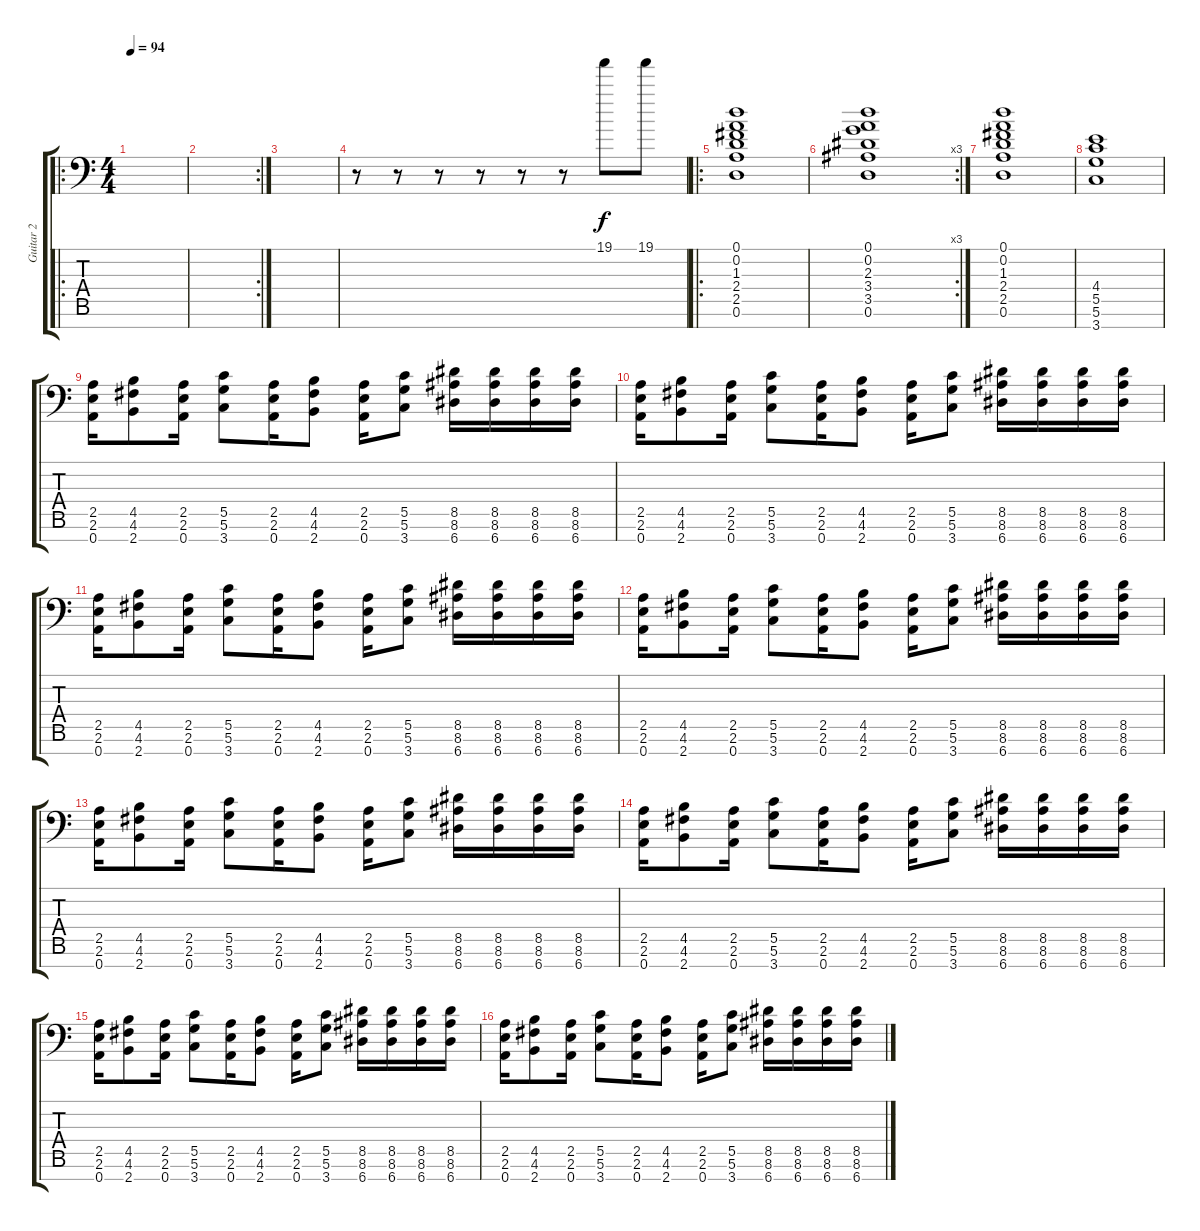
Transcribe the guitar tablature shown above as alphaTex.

\track ("Guitar 2" "Guitar 2") {instrument distortionguitar}
\staff {score tabs}
\tuning (D4 A3 F3 C3 G2 D2 A1) {hide}
\ro
\ts (4 4)
\tempo 94
\clef f4
\ks c
|
\rc 2
|
|
r.8 r.8 r.8 r.8 r.8 r.8 19.1.8{volume 4} 19.1.8 |
\ro
(0.1 0.2 1.3 2.4 2.5 0.6).1 |
\rc 3
(0.1 0.2 2.3 3.4 3.5 0.6).1 |
(0.1 0.2 1.3 2.4 2.5 0.6).1 |
(4.4 5.5 5.6 3.7).1 |
(2.5 2.6 0.7).16 (4.5 4.6 2.7).8 (2.5 2.6 0.7).16 (5.5 5.6 3.7).8 (2.5 2.6 0.7).16 (4.5 4.6 2.7).8 (2.5 2.6 0.7).16 (5.5 5.6 3.7).8 (8.5 8.6 6.7).16 (8.5 8.6 6.7).16 (8.5 8.6 6.7).16 (8.5 8.6 6.7).16 |
(2.5 2.6 0.7).16 (4.5 4.6 2.7).8 (2.5 2.6 0.7).16 (5.5 5.6 3.7).8 (2.5 2.6 0.7).16 (4.5 4.6 2.7).8 (2.5 2.6 0.7).16 (5.5 5.6 3.7).8 (8.5 8.6 6.7).16 (8.5 8.6 6.7).16 (8.5 8.6 6.7).16 (8.5 8.6 6.7).16 |
(2.5 2.6 0.7).16 (4.5 4.6 2.7).8 (2.5 2.6 0.7).16 (5.5 5.6 3.7).8 (2.5 2.6 0.7).16 (4.5 4.6 2.7).8 (2.5 2.6 0.7).16 (5.5 5.6 3.7).8 (8.5 8.6 6.7).16 (8.5 8.6 6.7).16 (8.5 8.6 6.7).16 (8.5 8.6 6.7).16 |
(2.5 2.6 0.7).16 (4.5 4.6 2.7).8 (2.5 2.6 0.7).16 (5.5 5.6 3.7).8 (2.5 2.6 0.7).16 (4.5 4.6 2.7).8 (2.5 2.6 0.7).16 (5.5 5.6 3.7).8 (8.5 8.6 6.7).16 (8.5 8.6 6.7).16 (8.5 8.6 6.7).16 (8.5 8.6 6.7).16 |
(2.5 2.6 0.7).16 (4.5 4.6 2.7).8 (2.5 2.6 0.7).16 (5.5 5.6 3.7).8 (2.5 2.6 0.7).16 (4.5 4.6 2.7).8 (2.5 2.6 0.7).16 (5.5 5.6 3.7).8 (8.5 8.6 6.7).16 (8.5 8.6 6.7).16 (8.5 8.6 6.7).16 (8.5 8.6 6.7).16 |
(2.5 2.6 0.7).16 (4.5 4.6 2.7).8 (2.5 2.6 0.7).16 (5.5 5.6 3.7).8 (2.5 2.6 0.7).16 (4.5 4.6 2.7).8 (2.5 2.6 0.7).16 (5.5 5.6 3.7).8 (8.5 8.6 6.7).16 (8.5 8.6 6.7).16 (8.5 8.6 6.7).16 (8.5 8.6 6.7).16 |
(2.5 2.6 0.7).16 (4.5 4.6 2.7).8 (2.5 2.6 0.7).16 (5.5 5.6 3.7).8 (2.5 2.6 0.7).16 (4.5 4.6 2.7).8 (2.5 2.6 0.7).16 (5.5 5.6 3.7).8 (8.5 8.6 6.7).16 (8.5 8.6 6.7).16 (8.5 8.6 6.7).16 (8.5 8.6 6.7).16 |
(2.5 2.6 0.7).16 (4.5 4.6 2.7).8 (2.5 2.6 0.7).16 (5.5 5.6 3.7).8 (2.5 2.6 0.7).16 (4.5 4.6 2.7).8 (2.5 2.6 0.7).16 (5.5 5.6 3.7).8 (8.5 8.6 6.7).16 (8.5 8.6 6.7).16 (8.5 8.6 6.7).16 (8.5 8.6 6.7).16
